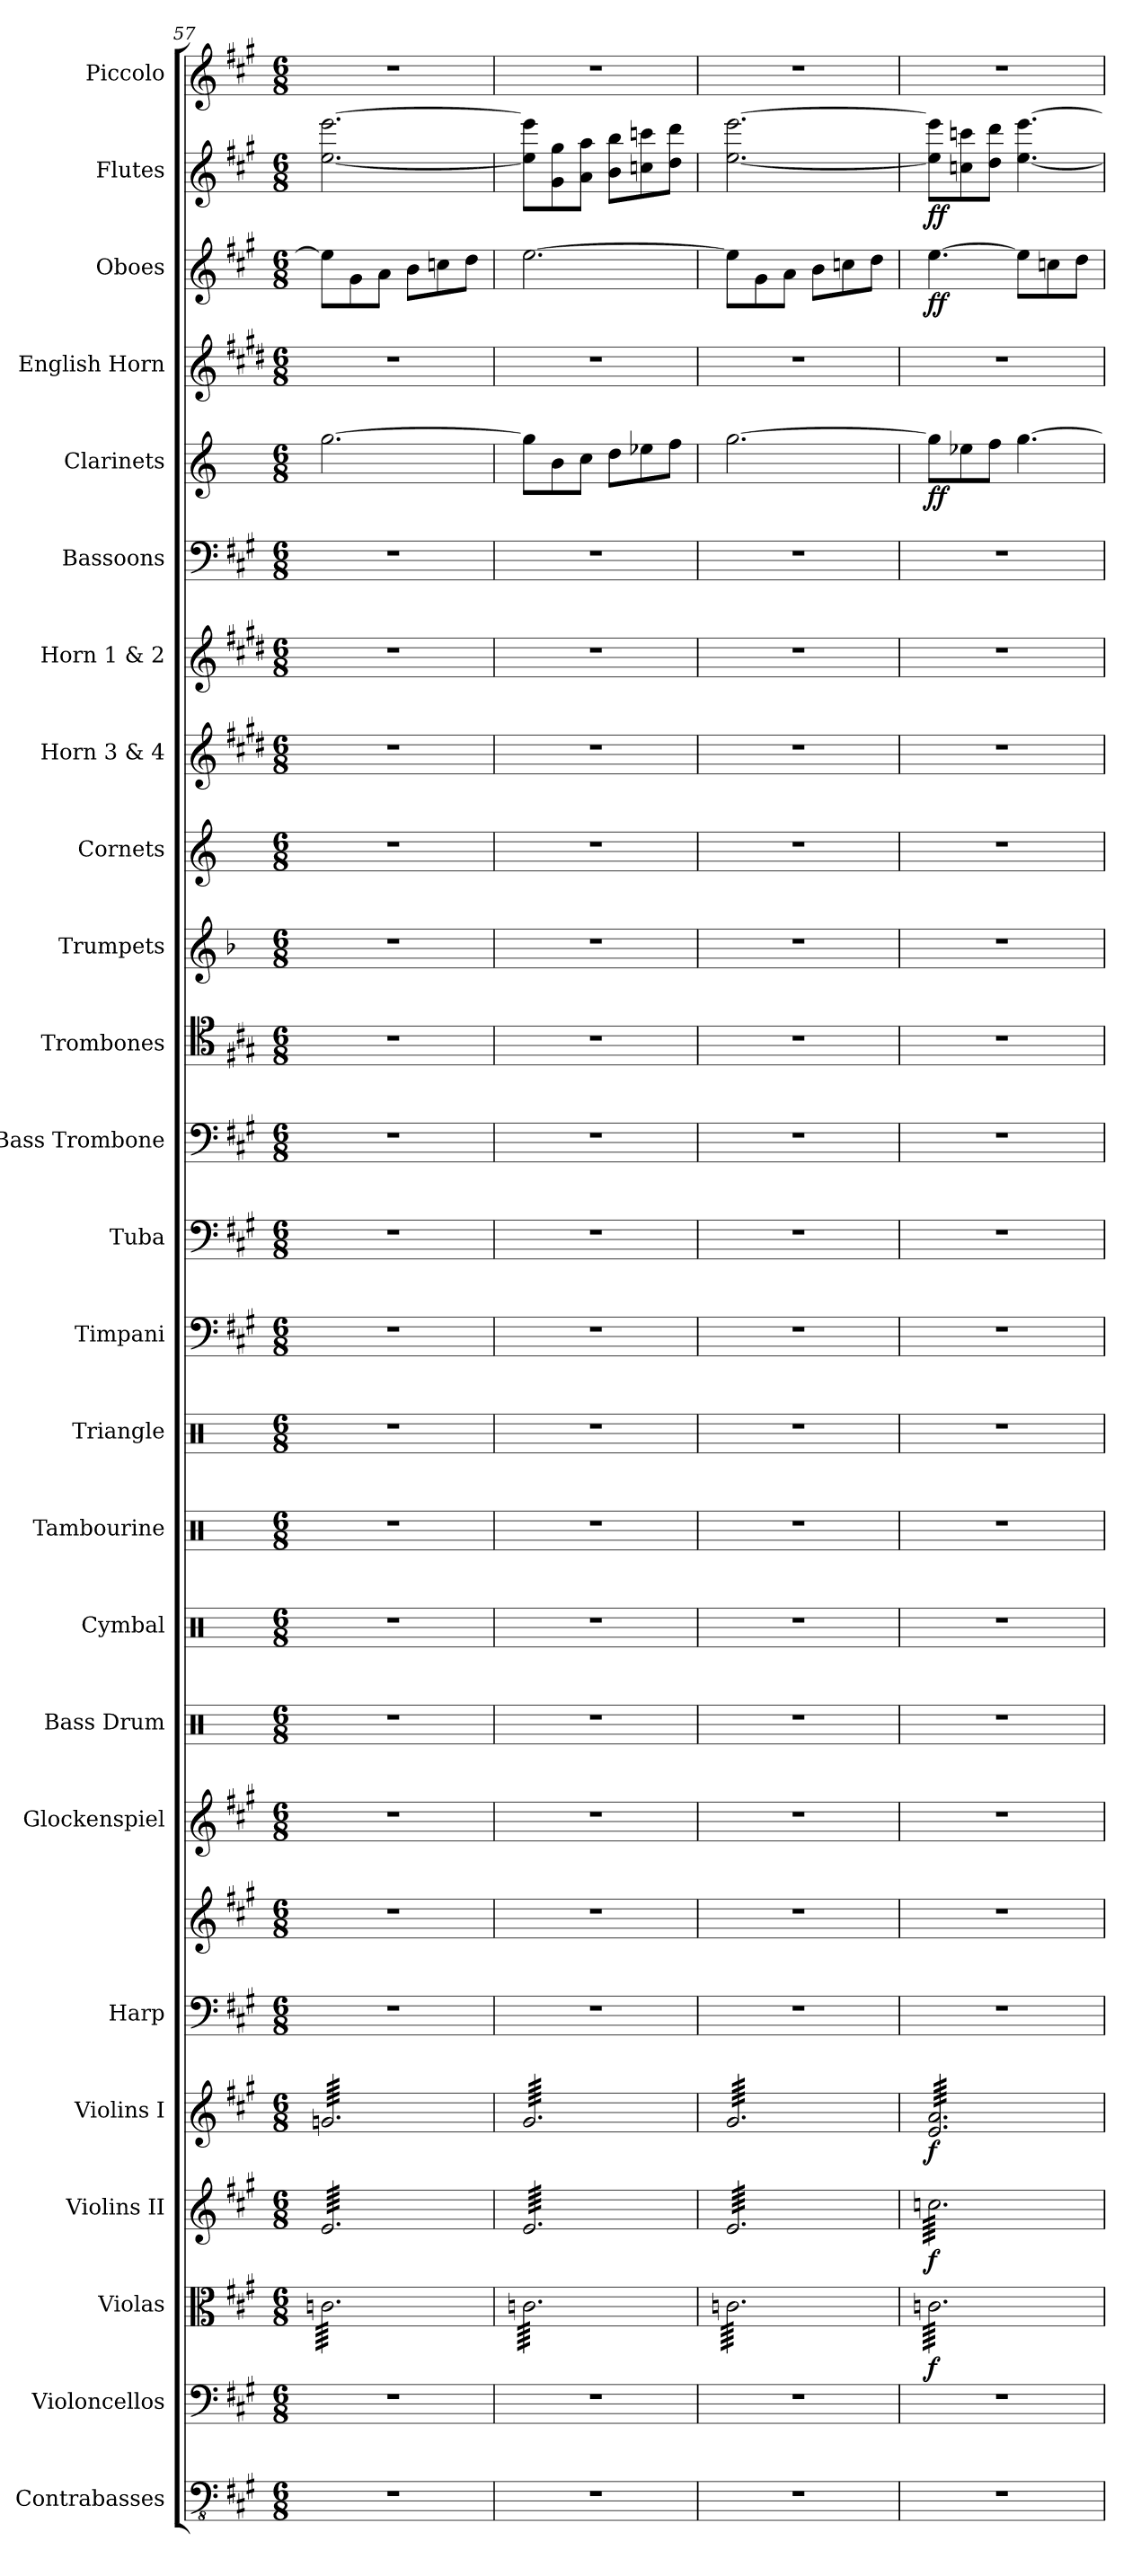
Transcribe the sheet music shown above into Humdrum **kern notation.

**kern	**kern	**kern	**dynam	**kern	**dynam	**kern	**dynam	**kern	**kern	**kern	**kern	**kern	**kern	**kern	**kern	**kern	**kern	**kern	**kern	**kern	**kern	**kern	**kern	**kern	**dynam	**kern	**kern	**dynam	**kern	**dynam	**kern
*part25	*part24	*part23	*part23	*part22	*part22	*part21	*part21	*part20	*part20	*part19	*part18	*part17	*part16	*part15	*part14	*part13	*part12	*part11	*part10	*part9	*part8	*part7	*part6	*part5	*part5	*part4	*part3	*part3	*part2	*part2	*part1
*staff26	*staff25	*staff24	*staff24	*staff23	*staff23	*staff22	*staff22	*staff21	*staff20	*staff19	*staff18	*staff17	*staff16	*staff15	*staff14	*staff13	*staff12	*staff11	*staff10	*staff9	*staff8	*staff7	*staff6	*staff5	*staff5	*staff4	*staff3	*staff3	*staff2	*staff2	*staff1
*I"Contrabasses	*I"Violoncellos	*I"Violas	*	*I"Violins II	*	*I"Violins I	*	*I"Harp	*	*I"Glockenspiel	*I"Bass Drum	*I"Cymbal	*I"Tambourine	*I"Triangle	*I"Timpani	*I"Tuba	*I"Bass Trombone	*I"Trombones	*I"Trumpets	*I"Cornets	*I"Horn 3 &amp; 4	*I"Horn 1 &amp; 2	*I"Bassoons	*I"Clarinets	*	*I"English Horn	*I"Oboes	*	*I"Flutes	*	*I"Piccolo
*I'Cbs.	*I'Vcs.	*I'Vlas.	*	*I'Vlns.II	*	*I'Vlns. I	*	*I'Hrp.	*	*I'Glk.	*I'B. Dr.	*I'Cym.	*I'Tamb.	*I'Tria.	*I'Timp.	*I'Tba.	*I'B. Tbn.	*I'Tbn.	*I'Trmpt.	*I'Cornt.	*I'Hn.	*I'Hn.	*I'Bsn.	*I'Cl.	*	*	*I'Ob.	*	*I'Fl.	*	*I'Picc.
*clefFv4	*clefF4	*clefC3	*	*clefG2	*	*clefG2	*	*clefF4	*clefG2	*clefG2	*clefX	*clefX	*clefX	*clefX	*clefF4	*clefF4	*clefF4	*clefC4	*clefG2	*clefG2	*clefG2	*clefG2	*clefF4	*clefG2	*	*clefG2	*clefG2	*	*clefG2	*	*clefG2
*	*	*	*	*	*	*	*	*	*	*ITrd-14c-24	*	*	*	*	*	*	*	*	*ITrd-2c-4	*ITrd2c3	*ITrd4c7	*ITrd4c7	*	*ITrd2c3	*	*ITrd4c7	*	*	*	*	*ITrd-7c-12
*k[f#c#g#]	*k[f#c#g#]	*k[f#c#g#]	*	*k[f#c#g#]	*	*k[f#c#g#]	*	*k[f#c#g#]	*k[f#c#g#]	*k[f#c#g#]	*k[]	*k[]	*k[]	*k[]	*k[f#c#g#]	*k[f#c#g#]	*k[f#c#g#]	*k[f#c#g#]	*k[f#c#g#]	*k[f#c#g#]	*k[f#c#g#]	*k[f#c#g#]	*k[f#c#g#]	*k[f#c#g#]	*	*k[f#c#g#]	*k[f#c#g#]	*	*k[f#c#g#]	*	*k[f#c#g#]
*M6/8	*M6/8	*M6/8	*	*M6/8	*	*M6/8	*	*M6/8	*M6/8	*M6/8	*M6/8	*M6/8	*M6/8	*M6/8	*M6/8	*M6/8	*M6/8	*M6/8	*M6/8	*M6/8	*M6/8	*M6/8	*M6/8	*M6/8	*	*M6/8	*M6/8	*	*M6/8	*	*M6/8
*MM83	*MM83	*MM83	*	*MM83	*	*MM83	*	*MM83	*MM83	*MM83	*MM83	*MM83	*MM83	*MM83	*MM83	*MM83	*MM83	*MM83	*MM83	*MM83	*MM83	*MM83	*MM83	*MM83	*	*MM83	*MM83	*	*MM83	*	*MM83
=57	=57	=57	=57	=57	=57	=57	=57	=57	=57	=57	=57	=57	=57	=57	=57	=57	=57	=57	=57	=57	=57	=57	=57	=57	=57	=57	=57	=57	=57	=57	=57
*	*	*tremolo	*	*	*	*	*	*	*	*	*	*	*	*	*	*	*	*	*	*	*	*	*	*	*	*	*	*	*	*	*
*	*	*	*	*tremolo	*	*	*	*	*	*	*	*	*	*	*	*	*	*	*	*	*	*	*	*	*	*	*	*	*	*	*
*	*	*	*	*	*	*tremolo	*	*	*	*	*	*	*	*	*	*	*	*	*	*	*	*	*	*	*	*	*	*	*	*	*
2.r	2.r	64cn\LLLL	.	64e/LLLL	.	64gn/LLLL	.	2.r	2.r	2.r	2.r	2.r	2.r	2.r	2.r	2.r	2.r	2.r	2.r	2.r	2.r	2.r	2.r	[2.ee\	.	2.r	8ee\L]	.	[2.ee\ [2.eee\	.	2.r
.	.	64cn\	.	64e/	.	64gn/	.	.	.	.	.	.	.	.	.	.	.	.	.	.	.	.	.	.	.	.	.	.	.	.	.
.	.	64cn\	.	64e/	.	64gn/	.	.	.	.	.	.	.	.	.	.	.	.	.	.	.	.	.	.	.	.	.	.	.	.	.
.	.	64cn\	.	64e/	.	64gn/	.	.	.	.	.	.	.	.	.	.	.	.	.	.	.	.	.	.	.	.	.	.	.	.	.
.	.	64cn\	.	64e/	.	64gn/	.	.	.	.	.	.	.	.	.	.	.	.	.	.	.	.	.	.	.	.	.	.	.	.	.
.	.	64cn\	.	64e/	.	64gn/	.	.	.	.	.	.	.	.	.	.	.	.	.	.	.	.	.	.	.	.	.	.	.	.	.
.	.	64cn\	.	64e/	.	64gn/	.	.	.	.	.	.	.	.	.	.	.	.	.	.	.	.	.	.	.	.	.	.	.	.	.
.	.	64cn\	.	64e/	.	64gn/	.	.	.	.	.	.	.	.	.	.	.	.	.	.	.	.	.	.	.	.	.	.	.	.	.
.	.	64cn\	.	64e/	.	64gn/	.	.	.	.	.	.	.	.	.	.	.	.	.	.	.	.	.	.	.	.	8g#\	.	.	.	.
.	.	64cn\	.	64e/	.	64gn/	.	.	.	.	.	.	.	.	.	.	.	.	.	.	.	.	.	.	.	.	.	.	.	.	.
.	.	64cn\	.	64e/	.	64gn/	.	.	.	.	.	.	.	.	.	.	.	.	.	.	.	.	.	.	.	.	.	.	.	.	.
.	.	64cn\	.	64e/	.	64gn/	.	.	.	.	.	.	.	.	.	.	.	.	.	.	.	.	.	.	.	.	.	.	.	.	.
.	.	64cn\	.	64e/	.	64gn/	.	.	.	.	.	.	.	.	.	.	.	.	.	.	.	.	.	.	.	.	.	.	.	.	.
.	.	64cn\	.	64e/	.	64gn/	.	.	.	.	.	.	.	.	.	.	.	.	.	.	.	.	.	.	.	.	.	.	.	.	.
.	.	64cn\	.	64e/	.	64gn/	.	.	.	.	.	.	.	.	.	.	.	.	.	.	.	.	.	.	.	.	.	.	.	.	.
.	.	64cn\	.	64e/	.	64gn/	.	.	.	.	.	.	.	.	.	.	.	.	.	.	.	.	.	.	.	.	.	.	.	.	.
.	.	64cn\	.	64e/	.	64gn/	.	.	.	.	.	.	.	.	.	.	.	.	.	.	.	.	.	.	.	.	8a\J	.	.	.	.
.	.	64cn\	.	64e/	.	64gn/	.	.	.	.	.	.	.	.	.	.	.	.	.	.	.	.	.	.	.	.	.	.	.	.	.
.	.	64cn\	.	64e/	.	64gn/	.	.	.	.	.	.	.	.	.	.	.	.	.	.	.	.	.	.	.	.	.	.	.	.	.
.	.	64cn\	.	64e/	.	64gn/	.	.	.	.	.	.	.	.	.	.	.	.	.	.	.	.	.	.	.	.	.	.	.	.	.
.	.	64cn\	.	64e/	.	64gn/	.	.	.	.	.	.	.	.	.	.	.	.	.	.	.	.	.	.	.	.	.	.	.	.	.
.	.	64cn\	.	64e/	.	64gn/	.	.	.	.	.	.	.	.	.	.	.	.	.	.	.	.	.	.	.	.	.	.	.	.	.
.	.	64cn\	.	64e/	.	64gn/	.	.	.	.	.	.	.	.	.	.	.	.	.	.	.	.	.	.	.	.	.	.	.	.	.
.	.	64cn\	.	64e/	.	64gn/	.	.	.	.	.	.	.	.	.	.	.	.	.	.	.	.	.	.	.	.	.	.	.	.	.
.	.	64cn\	.	64e/	.	64gn/	.	.	.	.	.	.	.	.	.	.	.	.	.	.	.	.	.	.	.	.	8b\L	.	.	.	.
.	.	64cn\	.	64e/	.	64gn/	.	.	.	.	.	.	.	.	.	.	.	.	.	.	.	.	.	.	.	.	.	.	.	.	.
.	.	64cn\	.	64e/	.	64gn/	.	.	.	.	.	.	.	.	.	.	.	.	.	.	.	.	.	.	.	.	.	.	.	.	.
.	.	64cn\	.	64e/	.	64gn/	.	.	.	.	.	.	.	.	.	.	.	.	.	.	.	.	.	.	.	.	.	.	.	.	.
.	.	64cn\	.	64e/	.	64gn/	.	.	.	.	.	.	.	.	.	.	.	.	.	.	.	.	.	.	.	.	.	.	.	.	.
.	.	64cn\	.	64e/	.	64gn/	.	.	.	.	.	.	.	.	.	.	.	.	.	.	.	.	.	.	.	.	.	.	.	.	.
.	.	64cn\	.	64e/	.	64gn/	.	.	.	.	.	.	.	.	.	.	.	.	.	.	.	.	.	.	.	.	.	.	.	.	.
.	.	64cn\	.	64e/	.	64gn/	.	.	.	.	.	.	.	.	.	.	.	.	.	.	.	.	.	.	.	.	.	.	.	.	.
.	.	64cn\	.	64e/	.	64gn/	.	.	.	.	.	.	.	.	.	.	.	.	.	.	.	.	.	.	.	.	8ccn\	.	.	.	.
.	.	64cn\	.	64e/	.	64gn/	.	.	.	.	.	.	.	.	.	.	.	.	.	.	.	.	.	.	.	.	.	.	.	.	.
.	.	64cn\	.	64e/	.	64gn/	.	.	.	.	.	.	.	.	.	.	.	.	.	.	.	.	.	.	.	.	.	.	.	.	.
.	.	64cn\	.	64e/	.	64gn/	.	.	.	.	.	.	.	.	.	.	.	.	.	.	.	.	.	.	.	.	.	.	.	.	.
.	.	64cn\	.	64e/	.	64gn/	.	.	.	.	.	.	.	.	.	.	.	.	.	.	.	.	.	.	.	.	.	.	.	.	.
.	.	64cn\	.	64e/	.	64gn/	.	.	.	.	.	.	.	.	.	.	.	.	.	.	.	.	.	.	.	.	.	.	.	.	.
.	.	64cn\	.	64e/	.	64gn/	.	.	.	.	.	.	.	.	.	.	.	.	.	.	.	.	.	.	.	.	.	.	.	.	.
.	.	64cn\	.	64e/	.	64gn/	.	.	.	.	.	.	.	.	.	.	.	.	.	.	.	.	.	.	.	.	.	.	.	.	.
.	.	64cn\	.	64e/	.	64gn/	.	.	.	.	.	.	.	.	.	.	.	.	.	.	.	.	.	.	.	.	8dd\J	.	.	.	.
.	.	64cn\	.	64e/	.	64gn/	.	.	.	.	.	.	.	.	.	.	.	.	.	.	.	.	.	.	.	.	.	.	.	.	.
.	.	64cn\	.	64e/	.	64gn/	.	.	.	.	.	.	.	.	.	.	.	.	.	.	.	.	.	.	.	.	.	.	.	.	.
.	.	64cn\	.	64e/	.	64gn/	.	.	.	.	.	.	.	.	.	.	.	.	.	.	.	.	.	.	.	.	.	.	.	.	.
.	.	64cn\	.	64e/	.	64gn/	.	.	.	.	.	.	.	.	.	.	.	.	.	.	.	.	.	.	.	.	.	.	.	.	.
.	.	64cn\	.	64e/	.	64gn/	.	.	.	.	.	.	.	.	.	.	.	.	.	.	.	.	.	.	.	.	.	.	.	.	.
.	.	64cn\	.	64e/	.	64gn/	.	.	.	.	.	.	.	.	.	.	.	.	.	.	.	.	.	.	.	.	.	.	.	.	.
.	.	64cn\JJJJ	.	64e/JJJJ	.	64gn/JJJJ	.	.	.	.	.	.	.	.	.	.	.	.	.	.	.	.	.	.	.	.	.	.	.	.	.
=58	=58	=58	=58	=58	=58	=58	=58	=58	=58	=58	=58	=58	=58	=58	=58	=58	=58	=58	=58	=58	=58	=58	=58	=58	=58	=58	=58	=58	=58	=58	=58
2.r	2.r	64cn\LLLL	.	64e/LLLL	.	64g#/LLLL	.	2.r	2.r	2.r	2.r	2.r	2.r	2.r	2.r	2.r	2.r	2.r	2.r	2.r	2.r	2.r	2.r	8ee\L]	.	2.r	[2.ee\	.	8ee\] 8eee\]L	.	2.r
.	.	64cn\	.	64e/	.	64g#/	.	.	.	.	.	.	.	.	.	.	.	.	.	.	.	.	.	.	.	.	.	.	.	.	.
.	.	64cn\	.	64e/	.	64g#/	.	.	.	.	.	.	.	.	.	.	.	.	.	.	.	.	.	.	.	.	.	.	.	.	.
.	.	64cn\	.	64e/	.	64g#/	.	.	.	.	.	.	.	.	.	.	.	.	.	.	.	.	.	.	.	.	.	.	.	.	.
.	.	64cn\	.	64e/	.	64g#/	.	.	.	.	.	.	.	.	.	.	.	.	.	.	.	.	.	.	.	.	.	.	.	.	.
.	.	64cn\	.	64e/	.	64g#/	.	.	.	.	.	.	.	.	.	.	.	.	.	.	.	.	.	.	.	.	.	.	.	.	.
.	.	64cn\	.	64e/	.	64g#/	.	.	.	.	.	.	.	.	.	.	.	.	.	.	.	.	.	.	.	.	.	.	.	.	.
.	.	64cn\	.	64e/	.	64g#/	.	.	.	.	.	.	.	.	.	.	.	.	.	.	.	.	.	.	.	.	.	.	.	.	.
.	.	64cn\	.	64e/	.	64g#/	.	.	.	.	.	.	.	.	.	.	.	.	.	.	.	.	.	8g#\	.	.	.	.	8g#\ 8gg#\	.	.
.	.	64cn\	.	64e/	.	64g#/	.	.	.	.	.	.	.	.	.	.	.	.	.	.	.	.	.	.	.	.	.	.	.	.	.
.	.	64cn\	.	64e/	.	64g#/	.	.	.	.	.	.	.	.	.	.	.	.	.	.	.	.	.	.	.	.	.	.	.	.	.
.	.	64cn\	.	64e/	.	64g#/	.	.	.	.	.	.	.	.	.	.	.	.	.	.	.	.	.	.	.	.	.	.	.	.	.
.	.	64cn\	.	64e/	.	64g#/	.	.	.	.	.	.	.	.	.	.	.	.	.	.	.	.	.	.	.	.	.	.	.	.	.
.	.	64cn\	.	64e/	.	64g#/	.	.	.	.	.	.	.	.	.	.	.	.	.	.	.	.	.	.	.	.	.	.	.	.	.
.	.	64cn\	.	64e/	.	64g#/	.	.	.	.	.	.	.	.	.	.	.	.	.	.	.	.	.	.	.	.	.	.	.	.	.
.	.	64cn\	.	64e/	.	64g#/	.	.	.	.	.	.	.	.	.	.	.	.	.	.	.	.	.	.	.	.	.	.	.	.	.
.	.	64cn\	.	64e/	.	64g#/	.	.	.	.	.	.	.	.	.	.	.	.	.	.	.	.	.	8a\J	.	.	.	.	8a\ 8aa\J	.	.
.	.	64cn\	.	64e/	.	64g#/	.	.	.	.	.	.	.	.	.	.	.	.	.	.	.	.	.	.	.	.	.	.	.	.	.
.	.	64cn\	.	64e/	.	64g#/	.	.	.	.	.	.	.	.	.	.	.	.	.	.	.	.	.	.	.	.	.	.	.	.	.
.	.	64cn\	.	64e/	.	64g#/	.	.	.	.	.	.	.	.	.	.	.	.	.	.	.	.	.	.	.	.	.	.	.	.	.
.	.	64cn\	.	64e/	.	64g#/	.	.	.	.	.	.	.	.	.	.	.	.	.	.	.	.	.	.	.	.	.	.	.	.	.
.	.	64cn\	.	64e/	.	64g#/	.	.	.	.	.	.	.	.	.	.	.	.	.	.	.	.	.	.	.	.	.	.	.	.	.
.	.	64cn\	.	64e/	.	64g#/	.	.	.	.	.	.	.	.	.	.	.	.	.	.	.	.	.	.	.	.	.	.	.	.	.
.	.	64cn\	.	64e/	.	64g#/	.	.	.	.	.	.	.	.	.	.	.	.	.	.	.	.	.	.	.	.	.	.	.	.	.
.	.	64cn\	.	64e/	.	64g#/	.	.	.	.	.	.	.	.	.	.	.	.	.	.	.	.	.	8b\L	.	.	.	.	8b\ 8bb\L	.	.
.	.	64cn\	.	64e/	.	64g#/	.	.	.	.	.	.	.	.	.	.	.	.	.	.	.	.	.	.	.	.	.	.	.	.	.
.	.	64cn\	.	64e/	.	64g#/	.	.	.	.	.	.	.	.	.	.	.	.	.	.	.	.	.	.	.	.	.	.	.	.	.
.	.	64cn\	.	64e/	.	64g#/	.	.	.	.	.	.	.	.	.	.	.	.	.	.	.	.	.	.	.	.	.	.	.	.	.
.	.	64cn\	.	64e/	.	64g#/	.	.	.	.	.	.	.	.	.	.	.	.	.	.	.	.	.	.	.	.	.	.	.	.	.
.	.	64cn\	.	64e/	.	64g#/	.	.	.	.	.	.	.	.	.	.	.	.	.	.	.	.	.	.	.	.	.	.	.	.	.
.	.	64cn\	.	64e/	.	64g#/	.	.	.	.	.	.	.	.	.	.	.	.	.	.	.	.	.	.	.	.	.	.	.	.	.
.	.	64cn\	.	64e/	.	64g#/	.	.	.	.	.	.	.	.	.	.	.	.	.	.	.	.	.	.	.	.	.	.	.	.	.
.	.	64cn\	.	64e/	.	64g#/	.	.	.	.	.	.	.	.	.	.	.	.	.	.	.	.	.	8ccn\	.	.	.	.	8ccn\ 8cccn\	.	.
.	.	64cn\	.	64e/	.	64g#/	.	.	.	.	.	.	.	.	.	.	.	.	.	.	.	.	.	.	.	.	.	.	.	.	.
.	.	64cn\	.	64e/	.	64g#/	.	.	.	.	.	.	.	.	.	.	.	.	.	.	.	.	.	.	.	.	.	.	.	.	.
.	.	64cn\	.	64e/	.	64g#/	.	.	.	.	.	.	.	.	.	.	.	.	.	.	.	.	.	.	.	.	.	.	.	.	.
.	.	64cn\	.	64e/	.	64g#/	.	.	.	.	.	.	.	.	.	.	.	.	.	.	.	.	.	.	.	.	.	.	.	.	.
.	.	64cn\	.	64e/	.	64g#/	.	.	.	.	.	.	.	.	.	.	.	.	.	.	.	.	.	.	.	.	.	.	.	.	.
.	.	64cn\	.	64e/	.	64g#/	.	.	.	.	.	.	.	.	.	.	.	.	.	.	.	.	.	.	.	.	.	.	.	.	.
.	.	64cn\	.	64e/	.	64g#/	.	.	.	.	.	.	.	.	.	.	.	.	.	.	.	.	.	.	.	.	.	.	.	.	.
.	.	64cn\	.	64e/	.	64g#/	.	.	.	.	.	.	.	.	.	.	.	.	.	.	.	.	.	8dd\J	.	.	.	.	8dd\ 8ddd\J	.	.
.	.	64cn\	.	64e/	.	64g#/	.	.	.	.	.	.	.	.	.	.	.	.	.	.	.	.	.	.	.	.	.	.	.	.	.
.	.	64cn\	.	64e/	.	64g#/	.	.	.	.	.	.	.	.	.	.	.	.	.	.	.	.	.	.	.	.	.	.	.	.	.
.	.	64cn\	.	64e/	.	64g#/	.	.	.	.	.	.	.	.	.	.	.	.	.	.	.	.	.	.	.	.	.	.	.	.	.
.	.	64cn\	.	64e/	.	64g#/	.	.	.	.	.	.	.	.	.	.	.	.	.	.	.	.	.	.	.	.	.	.	.	.	.
.	.	64cn\	.	64e/	.	64g#/	.	.	.	.	.	.	.	.	.	.	.	.	.	.	.	.	.	.	.	.	.	.	.	.	.
.	.	64cn\	.	64e/	.	64g#/	.	.	.	.	.	.	.	.	.	.	.	.	.	.	.	.	.	.	.	.	.	.	.	.	.
.	.	64cn\JJJJ	.	64e/JJJJ	.	64g#/JJJJ	.	.	.	.	.	.	.	.	.	.	.	.	.	.	.	.	.	.	.	.	.	.	.	.	.
=59	=59	=59	=59	=59	=59	=59	=59	=59	=59	=59	=59	=59	=59	=59	=59	=59	=59	=59	=59	=59	=59	=59	=59	=59	=59	=59	=59	=59	=59	=59	=59
2.r	2.r	64cn\LLLL	.	64e/LLLL	.	64g#/LLLL	.	2.r	2.r	2.r	2.r	2.r	2.r	2.r	2.r	2.r	2.r	2.r	2.r	2.r	2.r	2.r	2.r	[2.ee\	.	2.r	8ee\L]	.	[2.ee\ [2.eee\	.	2.r
.	.	64cn\	.	64e/	.	64g#/	.	.	.	.	.	.	.	.	.	.	.	.	.	.	.	.	.	.	.	.	.	.	.	.	.
.	.	64cn\	.	64e/	.	64g#/	.	.	.	.	.	.	.	.	.	.	.	.	.	.	.	.	.	.	.	.	.	.	.	.	.
.	.	64cn\	.	64e/	.	64g#/	.	.	.	.	.	.	.	.	.	.	.	.	.	.	.	.	.	.	.	.	.	.	.	.	.
.	.	64cn\	.	64e/	.	64g#/	.	.	.	.	.	.	.	.	.	.	.	.	.	.	.	.	.	.	.	.	.	.	.	.	.
.	.	64cn\	.	64e/	.	64g#/	.	.	.	.	.	.	.	.	.	.	.	.	.	.	.	.	.	.	.	.	.	.	.	.	.
.	.	64cn\	.	64e/	.	64g#/	.	.	.	.	.	.	.	.	.	.	.	.	.	.	.	.	.	.	.	.	.	.	.	.	.
.	.	64cn\	.	64e/	.	64g#/	.	.	.	.	.	.	.	.	.	.	.	.	.	.	.	.	.	.	.	.	.	.	.	.	.
.	.	64cn\	.	64e/	.	64g#/	.	.	.	.	.	.	.	.	.	.	.	.	.	.	.	.	.	.	.	.	8g#\	.	.	.	.
.	.	64cn\	.	64e/	.	64g#/	.	.	.	.	.	.	.	.	.	.	.	.	.	.	.	.	.	.	.	.	.	.	.	.	.
.	.	64cn\	.	64e/	.	64g#/	.	.	.	.	.	.	.	.	.	.	.	.	.	.	.	.	.	.	.	.	.	.	.	.	.
.	.	64cn\	.	64e/	.	64g#/	.	.	.	.	.	.	.	.	.	.	.	.	.	.	.	.	.	.	.	.	.	.	.	.	.
.	.	64cn\	.	64e/	.	64g#/	.	.	.	.	.	.	.	.	.	.	.	.	.	.	.	.	.	.	.	.	.	.	.	.	.
.	.	64cn\	.	64e/	.	64g#/	.	.	.	.	.	.	.	.	.	.	.	.	.	.	.	.	.	.	.	.	.	.	.	.	.
.	.	64cn\	.	64e/	.	64g#/	.	.	.	.	.	.	.	.	.	.	.	.	.	.	.	.	.	.	.	.	.	.	.	.	.
.	.	64cn\	.	64e/	.	64g#/	.	.	.	.	.	.	.	.	.	.	.	.	.	.	.	.	.	.	.	.	.	.	.	.	.
.	.	64cn\	.	64e/	.	64g#/	.	.	.	.	.	.	.	.	.	.	.	.	.	.	.	.	.	.	.	.	8a\J	.	.	.	.
.	.	64cn\	.	64e/	.	64g#/	.	.	.	.	.	.	.	.	.	.	.	.	.	.	.	.	.	.	.	.	.	.	.	.	.
.	.	64cn\	.	64e/	.	64g#/	.	.	.	.	.	.	.	.	.	.	.	.	.	.	.	.	.	.	.	.	.	.	.	.	.
.	.	64cn\	.	64e/	.	64g#/	.	.	.	.	.	.	.	.	.	.	.	.	.	.	.	.	.	.	.	.	.	.	.	.	.
.	.	64cn\	.	64e/	.	64g#/	.	.	.	.	.	.	.	.	.	.	.	.	.	.	.	.	.	.	.	.	.	.	.	.	.
.	.	64cn\	.	64e/	.	64g#/	.	.	.	.	.	.	.	.	.	.	.	.	.	.	.	.	.	.	.	.	.	.	.	.	.
.	.	64cn\	.	64e/	.	64g#/	.	.	.	.	.	.	.	.	.	.	.	.	.	.	.	.	.	.	.	.	.	.	.	.	.
.	.	64cn\	.	64e/	.	64g#/	.	.	.	.	.	.	.	.	.	.	.	.	.	.	.	.	.	.	.	.	.	.	.	.	.
.	.	64cn\	.	64e/	.	64g#/	.	.	.	.	.	.	.	.	.	.	.	.	.	.	.	.	.	.	.	.	8b\L	.	.	.	.
.	.	64cn\	.	64e/	.	64g#/	.	.	.	.	.	.	.	.	.	.	.	.	.	.	.	.	.	.	.	.	.	.	.	.	.
.	.	64cn\	.	64e/	.	64g#/	.	.	.	.	.	.	.	.	.	.	.	.	.	.	.	.	.	.	.	.	.	.	.	.	.
.	.	64cn\	.	64e/	.	64g#/	.	.	.	.	.	.	.	.	.	.	.	.	.	.	.	.	.	.	.	.	.	.	.	.	.
.	.	64cn\	.	64e/	.	64g#/	.	.	.	.	.	.	.	.	.	.	.	.	.	.	.	.	.	.	.	.	.	.	.	.	.
.	.	64cn\	.	64e/	.	64g#/	.	.	.	.	.	.	.	.	.	.	.	.	.	.	.	.	.	.	.	.	.	.	.	.	.
.	.	64cn\	.	64e/	.	64g#/	.	.	.	.	.	.	.	.	.	.	.	.	.	.	.	.	.	.	.	.	.	.	.	.	.
.	.	64cn\	.	64e/	.	64g#/	.	.	.	.	.	.	.	.	.	.	.	.	.	.	.	.	.	.	.	.	.	.	.	.	.
.	.	64cn\	.	64e/	.	64g#/	.	.	.	.	.	.	.	.	.	.	.	.	.	.	.	.	.	.	.	.	8ccn\	.	.	.	.
.	.	64cn\	.	64e/	.	64g#/	.	.	.	.	.	.	.	.	.	.	.	.	.	.	.	.	.	.	.	.	.	.	.	.	.
.	.	64cn\	.	64e/	.	64g#/	.	.	.	.	.	.	.	.	.	.	.	.	.	.	.	.	.	.	.	.	.	.	.	.	.
.	.	64cn\	.	64e/	.	64g#/	.	.	.	.	.	.	.	.	.	.	.	.	.	.	.	.	.	.	.	.	.	.	.	.	.
.	.	64cn\	.	64e/	.	64g#/	.	.	.	.	.	.	.	.	.	.	.	.	.	.	.	.	.	.	.	.	.	.	.	.	.
.	.	64cn\	.	64e/	.	64g#/	.	.	.	.	.	.	.	.	.	.	.	.	.	.	.	.	.	.	.	.	.	.	.	.	.
.	.	64cn\	.	64e/	.	64g#/	.	.	.	.	.	.	.	.	.	.	.	.	.	.	.	.	.	.	.	.	.	.	.	.	.
.	.	64cn\	.	64e/	.	64g#/	.	.	.	.	.	.	.	.	.	.	.	.	.	.	.	.	.	.	.	.	.	.	.	.	.
.	.	64cn\	.	64e/	.	64g#/	.	.	.	.	.	.	.	.	.	.	.	.	.	.	.	.	.	.	.	.	8dd\J	.	.	.	.
.	.	64cn\	.	64e/	.	64g#/	.	.	.	.	.	.	.	.	.	.	.	.	.	.	.	.	.	.	.	.	.	.	.	.	.
.	.	64cn\	.	64e/	.	64g#/	.	.	.	.	.	.	.	.	.	.	.	.	.	.	.	.	.	.	.	.	.	.	.	.	.
.	.	64cn\	.	64e/	.	64g#/	.	.	.	.	.	.	.	.	.	.	.	.	.	.	.	.	.	.	.	.	.	.	.	.	.
.	.	64cn\	.	64e/	.	64g#/	.	.	.	.	.	.	.	.	.	.	.	.	.	.	.	.	.	.	.	.	.	.	.	.	.
.	.	64cn\	.	64e/	.	64g#/	.	.	.	.	.	.	.	.	.	.	.	.	.	.	.	.	.	.	.	.	.	.	.	.	.
.	.	64cn\	.	64e/	.	64g#/	.	.	.	.	.	.	.	.	.	.	.	.	.	.	.	.	.	.	.	.	.	.	.	.	.
.	.	64cn\JJJJ	.	64e/JJJJ	.	64g#/JJJJ	.	.	.	.	.	.	.	.	.	.	.	.	.	.	.	.	.	.	.	.	.	.	.	.	.
=60	=60	=60	=60	=60	=60	=60	=60	=60	=60	=60	=60	=60	=60	=60	=60	=60	=60	=60	=60	=60	=60	=60	=60	=60	=60	=60	=60	=60	=60	=60	=60
!	!	!	!LO:DY:b	!	!LO:DY:b	!	!LO:DY:b	!	!	!	!	!	!	!	!	!	!	!	!	!	!	!	!	!	!LO:DY:b	!	!	!LO:DY:b	!	!LO:DY:b	!
2.r	2.r	64cn\LLLL	f	64ccn\LLLL	f	64e/ 64a/LLLL	f	2.r	2.r	2.r	2.r	2.r	2.r	2.r	2.r	2.r	2.r	2.r	2.r	2.r	2.r	2.r	2.r	8ee\L]	ff	2.r	[4.ee\	ff	8ee\] 8eee\]L	ff	2.r
.	.	64cn\	.	64ccn\	.	64e/ 64a/	.	.	.	.	.	.	.	.	.	.	.	.	.	.	.	.	.	.	.	.	.	.	.	.	.
.	.	64cn\	.	64ccn\	.	64e/ 64a/	.	.	.	.	.	.	.	.	.	.	.	.	.	.	.	.	.	.	.	.	.	.	.	.	.
.	.	64cn\	.	64ccn\	.	64e/ 64a/	.	.	.	.	.	.	.	.	.	.	.	.	.	.	.	.	.	.	.	.	.	.	.	.	.
.	.	64cn\	.	64ccn\	.	64e/ 64a/	.	.	.	.	.	.	.	.	.	.	.	.	.	.	.	.	.	.	.	.	.	.	.	.	.
.	.	64cn\	.	64ccn\	.	64e/ 64a/	.	.	.	.	.	.	.	.	.	.	.	.	.	.	.	.	.	.	.	.	.	.	.	.	.
.	.	64cn\	.	64ccn\	.	64e/ 64a/	.	.	.	.	.	.	.	.	.	.	.	.	.	.	.	.	.	.	.	.	.	.	.	.	.
.	.	64cn\	.	64ccn\	.	64e/ 64a/	.	.	.	.	.	.	.	.	.	.	.	.	.	.	.	.	.	.	.	.	.	.	.	.	.
.	.	64cn\	.	64ccn\	.	64e/ 64a/	.	.	.	.	.	.	.	.	.	.	.	.	.	.	.	.	.	8ccn\	.	.	.	.	8ccn\ 8cccn\	.	.
.	.	64cn\	.	64ccn\	.	64e/ 64a/	.	.	.	.	.	.	.	.	.	.	.	.	.	.	.	.	.	.	.	.	.	.	.	.	.
.	.	64cn\	.	64ccn\	.	64e/ 64a/	.	.	.	.	.	.	.	.	.	.	.	.	.	.	.	.	.	.	.	.	.	.	.	.	.
.	.	64cn\	.	64ccn\	.	64e/ 64a/	.	.	.	.	.	.	.	.	.	.	.	.	.	.	.	.	.	.	.	.	.	.	.	.	.
.	.	64cn\	.	64ccn\	.	64e/ 64a/	.	.	.	.	.	.	.	.	.	.	.	.	.	.	.	.	.	.	.	.	.	.	.	.	.
.	.	64cn\	.	64ccn\	.	64e/ 64a/	.	.	.	.	.	.	.	.	.	.	.	.	.	.	.	.	.	.	.	.	.	.	.	.	.
.	.	64cn\	.	64ccn\	.	64e/ 64a/	.	.	.	.	.	.	.	.	.	.	.	.	.	.	.	.	.	.	.	.	.	.	.	.	.
.	.	64cn\	.	64ccn\	.	64e/ 64a/	.	.	.	.	.	.	.	.	.	.	.	.	.	.	.	.	.	.	.	.	.	.	.	.	.
.	.	64cn\	.	64ccn\	.	64e/ 64a/	.	.	.	.	.	.	.	.	.	.	.	.	.	.	.	.	.	8dd\J	.	.	.	.	8dd\ 8ddd\J	.	.
.	.	64cn\	.	64ccn\	.	64e/ 64a/	.	.	.	.	.	.	.	.	.	.	.	.	.	.	.	.	.	.	.	.	.	.	.	.	.
.	.	64cn\	.	64ccn\	.	64e/ 64a/	.	.	.	.	.	.	.	.	.	.	.	.	.	.	.	.	.	.	.	.	.	.	.	.	.
.	.	64cn\	.	64ccn\	.	64e/ 64a/	.	.	.	.	.	.	.	.	.	.	.	.	.	.	.	.	.	.	.	.	.	.	.	.	.
.	.	64cn\	.	64ccn\	.	64e/ 64a/	.	.	.	.	.	.	.	.	.	.	.	.	.	.	.	.	.	.	.	.	.	.	.	.	.
.	.	64cn\	.	64ccn\	.	64e/ 64a/	.	.	.	.	.	.	.	.	.	.	.	.	.	.	.	.	.	.	.	.	.	.	.	.	.
.	.	64cn\	.	64ccn\	.	64e/ 64a/	.	.	.	.	.	.	.	.	.	.	.	.	.	.	.	.	.	.	.	.	.	.	.	.	.
.	.	64cn\	.	64ccn\	.	64e/ 64a/	.	.	.	.	.	.	.	.	.	.	.	.	.	.	.	.	.	.	.	.	.	.	.	.	.
.	.	64cn\	.	64ccn\	.	64e/ 64a/	.	.	.	.	.	.	.	.	.	.	.	.	.	.	.	.	.	[4.ee\	.	.	8ee\L]	.	[4.ee\ [4.eee\	.	.
.	.	64cn\	.	64ccn\	.	64e/ 64a/	.	.	.	.	.	.	.	.	.	.	.	.	.	.	.	.	.	.	.	.	.	.	.	.	.
.	.	64cn\	.	64ccn\	.	64e/ 64a/	.	.	.	.	.	.	.	.	.	.	.	.	.	.	.	.	.	.	.	.	.	.	.	.	.
.	.	64cn\	.	64ccn\	.	64e/ 64a/	.	.	.	.	.	.	.	.	.	.	.	.	.	.	.	.	.	.	.	.	.	.	.	.	.
.	.	64cn\	.	64ccn\	.	64e/ 64a/	.	.	.	.	.	.	.	.	.	.	.	.	.	.	.	.	.	.	.	.	.	.	.	.	.
.	.	64cn\	.	64ccn\	.	64e/ 64a/	.	.	.	.	.	.	.	.	.	.	.	.	.	.	.	.	.	.	.	.	.	.	.	.	.
.	.	64cn\	.	64ccn\	.	64e/ 64a/	.	.	.	.	.	.	.	.	.	.	.	.	.	.	.	.	.	.	.	.	.	.	.	.	.
.	.	64cn\	.	64ccn\	.	64e/ 64a/	.	.	.	.	.	.	.	.	.	.	.	.	.	.	.	.	.	.	.	.	.	.	.	.	.
.	.	64cn\	.	64ccn\	.	64e/ 64a/	.	.	.	.	.	.	.	.	.	.	.	.	.	.	.	.	.	.	.	.	8ccn\	.	.	.	.
.	.	64cn\	.	64ccn\	.	64e/ 64a/	.	.	.	.	.	.	.	.	.	.	.	.	.	.	.	.	.	.	.	.	.	.	.	.	.
.	.	64cn\	.	64ccn\	.	64e/ 64a/	.	.	.	.	.	.	.	.	.	.	.	.	.	.	.	.	.	.	.	.	.	.	.	.	.
.	.	64cn\	.	64ccn\	.	64e/ 64a/	.	.	.	.	.	.	.	.	.	.	.	.	.	.	.	.	.	.	.	.	.	.	.	.	.
.	.	64cn\	.	64ccn\	.	64e/ 64a/	.	.	.	.	.	.	.	.	.	.	.	.	.	.	.	.	.	.	.	.	.	.	.	.	.
.	.	64cn\	.	64ccn\	.	64e/ 64a/	.	.	.	.	.	.	.	.	.	.	.	.	.	.	.	.	.	.	.	.	.	.	.	.	.
.	.	64cn\	.	64ccn\	.	64e/ 64a/	.	.	.	.	.	.	.	.	.	.	.	.	.	.	.	.	.	.	.	.	.	.	.	.	.
.	.	64cn\	.	64ccn\	.	64e/ 64a/	.	.	.	.	.	.	.	.	.	.	.	.	.	.	.	.	.	.	.	.	.	.	.	.	.
.	.	64cn\	.	64ccn\	.	64e/ 64a/	.	.	.	.	.	.	.	.	.	.	.	.	.	.	.	.	.	.	.	.	8dd\J	.	.	.	.
.	.	64cn\	.	64ccn\	.	64e/ 64a/	.	.	.	.	.	.	.	.	.	.	.	.	.	.	.	.	.	.	.	.	.	.	.	.	.
.	.	64cn\	.	64ccn\	.	64e/ 64a/	.	.	.	.	.	.	.	.	.	.	.	.	.	.	.	.	.	.	.	.	.	.	.	.	.
.	.	64cn\	.	64ccn\	.	64e/ 64a/	.	.	.	.	.	.	.	.	.	.	.	.	.	.	.	.	.	.	.	.	.	.	.	.	.
.	.	64cn\	.	64ccn\	.	64e/ 64a/	.	.	.	.	.	.	.	.	.	.	.	.	.	.	.	.	.	.	.	.	.	.	.	.	.
.	.	64cn\	.	64ccn\	.	64e/ 64a/	.	.	.	.	.	.	.	.	.	.	.	.	.	.	.	.	.	.	.	.	.	.	.	.	.
.	.	64cn\	.	64ccn\	.	64e/ 64a/	.	.	.	.	.	.	.	.	.	.	.	.	.	.	.	.	.	.	.	.	.	.	.	.	.
.	.	64cn\JJJJ	.	64ccn\JJJJ	.	64e/ 64a/JJJJ	.	.	.	.	.	.	.	.	.	.	.	.	.	.	.	.	.	.	.	.	.	.	.	.	.
*	*	*	*	*	*	*Xtremolo	*	*	*	*	*	*	*	*	*	*	*	*	*	*	*	*	*	*	*	*	*	*	*	*	*
*	*	*	*	*Xtremolo	*	*	*	*	*	*	*	*	*	*	*	*	*	*	*	*	*	*	*	*	*	*	*	*	*	*	*
*	*	*Xtremolo	*	*	*	*	*	*	*	*	*	*	*	*	*	*	*	*	*	*	*	*	*	*	*	*	*	*	*	*	*
=	=	=	=	=	=	=	=	=	=	=	=	=	=	=	=	=	=	=	=	=	=	=	=	=	=	=	=	=	=	=	=
*-	*-	*-	*-	*-	*-	*-	*-	*-	*-	*-	*-	*-	*-	*-	*-	*-	*-	*-	*-	*-	*-	*-	*-	*-	*-	*-	*-	*-	*-	*-	*-
